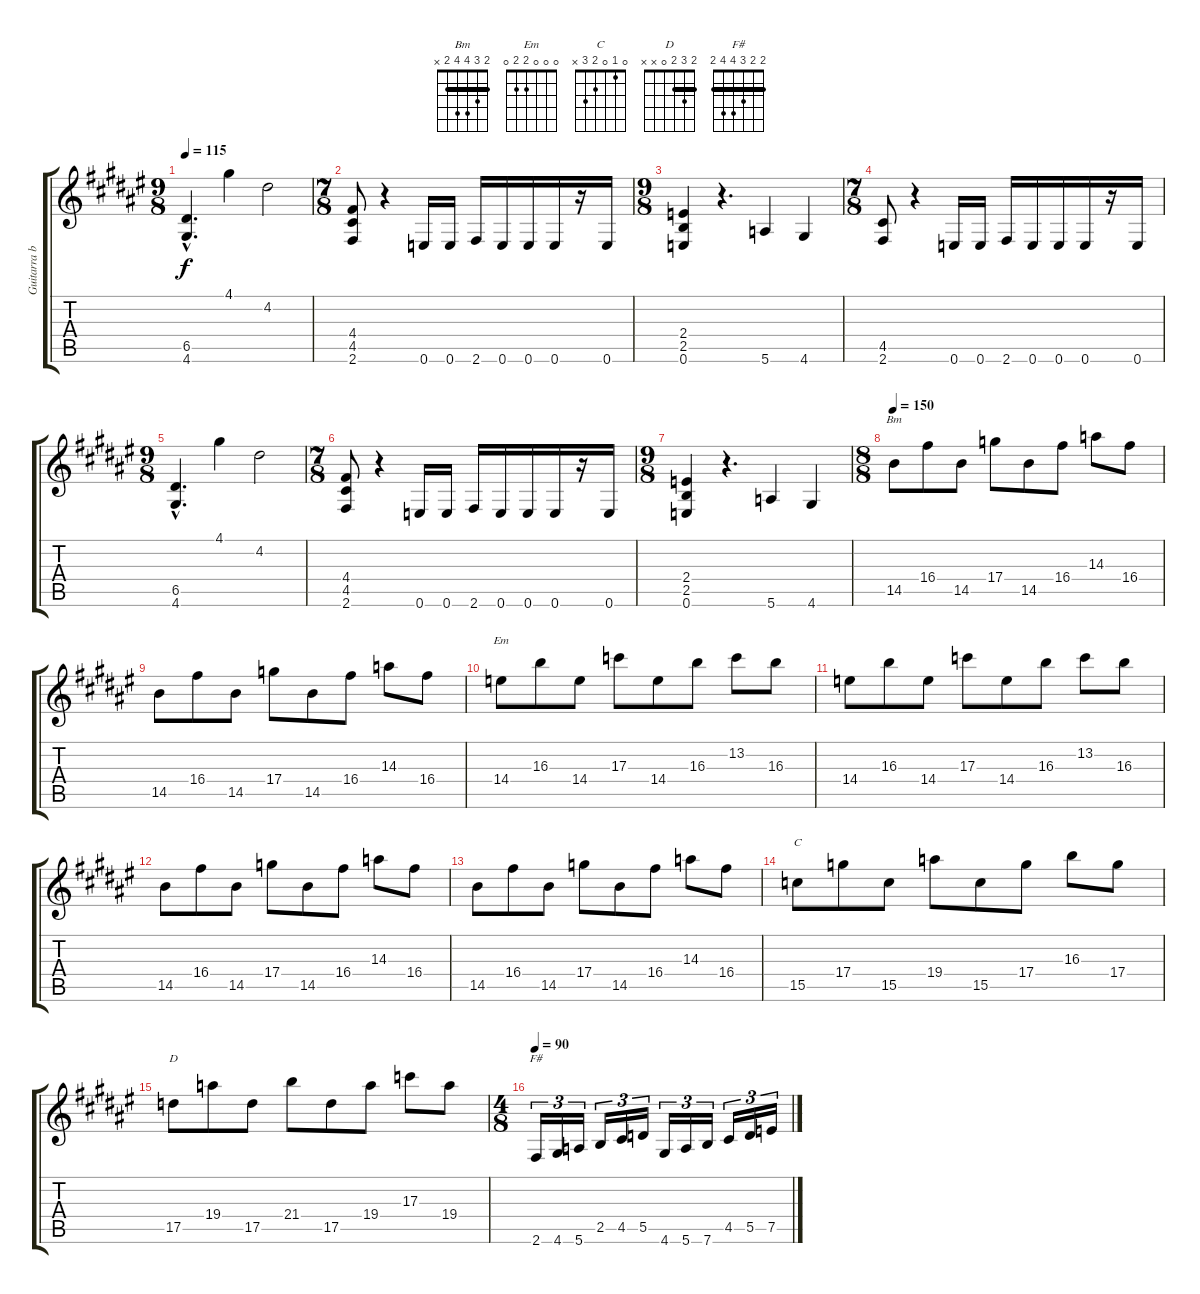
\track ("Guitarra base" "Guitarra b") {instrument distortionguitar}
\staff {score tabs}
\tuning (E4 B3 G3 D3 A2 E2) {hide}
\chord ("Bm" 2 3 4 4 2 x) {barre 2}
\chord ("Em" 0 0 0 2 2 0)
\chord ("C" 0 1 0 2 3 x)
\chord ("D" 2 3 2 0 x x) {barre 2}
\chord ("F#" 2 2 3 4 4 2) {barre 2}
\ts (9 8)
\tempo 115
\clef g2
\ks f#
(6.5{hac} 4.6{hac}).4{d dy f} 4.1.4 4.2.2 |
\ts (7 8)
(4.4 4.5 2.6).8 r.4 0.6.16 0.6.16 2.6.16 0.6.16 0.6.16 0.6.16 r.16 0.6.16 |
\ts (9 8)
(2.4 2.5 0.6).4 r.4{d} 5.6.4 4.6.4 |
\ts (7 8)
(4.5 2.6).8 r.4 0.6.16 0.6.16 2.6.16 0.6.16 0.6.16 0.6.16 r.16 0.6.16 |
\ts (9 8)
(6.5{hac} 4.6{hac}).4{d} 4.1.4 4.2.2 |
\ts (7 8)
(4.4 4.5 2.6).8 r.4 0.6.16 0.6.16 2.6.16 0.6.16 0.6.16 0.6.16 r.16 0.6.16 |
\ts (9 8)
(2.4 2.5 0.6).4 r.4{d} 5.6.4 4.6.4 |
\ts (8 8)
\tempo 150
14.5.8{ch "Bm"} 16.4.8 14.5.8 17.4.8 14.5.8 16.4.8 14.3.8 16.4.8 |
14.5.8 16.4.8 14.5.8 17.4.8 14.5.8 16.4.8 14.3.8 16.4.8 |
14.4.8{ch "Em"} 16.3.8 14.4.8 17.3.8 14.4.8 16.3.8 13.2.8 16.3.8 |
14.4.8 16.3.8 14.4.8 17.3.8 14.4.8 16.3.8 13.2.8 16.3.8 |
14.5.8 16.4.8 14.5.8 17.4.8 14.5.8 16.4.8 14.3.8 16.4.8 |
14.5.8 16.4.8 14.5.8 17.4.8 14.5.8 16.4.8 14.3.8 16.4.8 |
15.5.8{ch "C"} 17.4.8 15.5.8 19.4.8 15.5.8 17.4.8 16.3.8 17.4.8 |
17.5.8{ch "D"} 19.4.8 17.5.8 21.4.8 17.5.8 19.4.8 17.3.8 19.4.8 |
\ts (4 8)
\tempo 90
2.6.16{tu (3 2) ch "F#"} 4.6.16{tu (3 2)} 5.6.16{tu (3 2)} 2.5.16{tu (3 2)} 4.5.16{tu (3 2)} 5.5.16{tu (3 2)} 4.6.16{tu (3 2)} 5.6.16{tu (3 2)} 7.6.16{tu (3 2)} 4.5.16{tu (3 2)} 5.5.16{tu (3 2)} 7.5.16{tu (3 2)}
